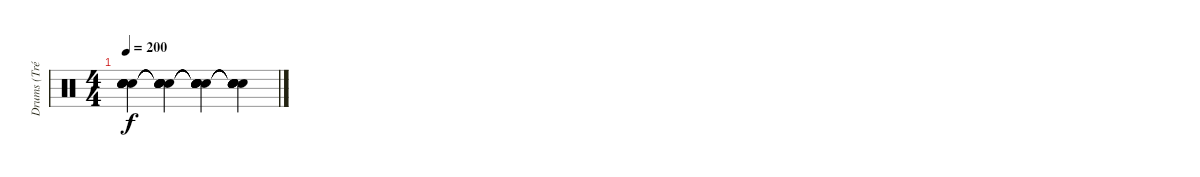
\track ("Drums (Tré Cool)" "Drums (Tré") {instrument percussion}
\staff {score}
\articulation defaults
\ts (4 4)
\tempo 200
\clef neutral
\ks c
("Snare (hit)"{t} "Snare (hit)"{t} "Snare (hit)"{t} "Snare (hit)"{t} "Snare (hit)"{t} "Snare (hit)"{t}).4{dy f} ("Snare (hit)"{t} "Snare (hit)"{t} "Snare (hit)"{t} "Snare (hit)"{t} "Snare (hit)"{t} "Snare (hit)"{t}).4 ("Snare (hit)"{t} "Snare (hit)"{t} "Snare (hit)"{t} "Snare (hit)"{t} "Snare (hit)"{t} "Snare (hit)"{t}).4 ("Snare (hit)"{t} "Snare (hit)"{t} "Snare (hit)"{t} "Snare (hit)"{t} "Snare (hit)"{t} "Snare (hit)"{t}).4
